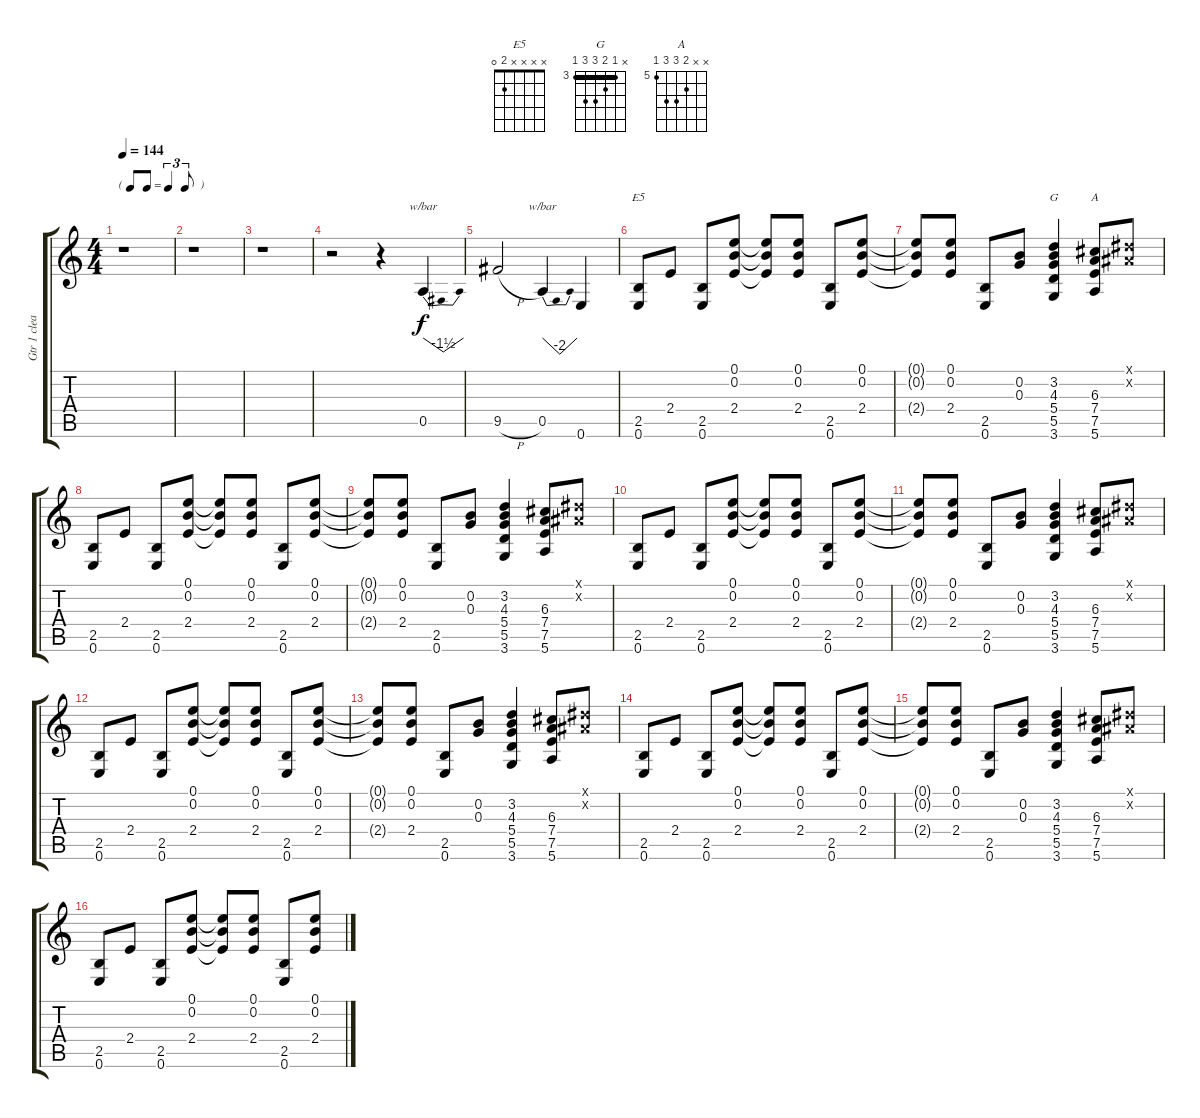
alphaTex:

\track ("Gtr 1 clean" "Gtr 1 clea") {instrument electricguitarclean}
\staff {score tabs}
\tuning (E4 B3 G3 D3 A2 E2) {hide}
\chord ("E5" x x x x 2 0)
\chord ("G" x 3 4 5 5 3) {firstfret 3 barre 3}
\chord ("A" x x 6 7 7 5) {firstfret 5}
\ts (4 4)
\tf triplet8th
\tempo 144
\clef g2
\ks c
r.1{dy f} |
r.1 |
r.1 |
r.2 r.4 0.5.4{tbe (dip default 0 0 30 -6 60 0)} |
9.5{h}.2 0.5.4{tbe (dip default 0 0 30 -8 60 0)} 0.6.4 |
(2.5 0.6).8{ch "E5"} 2.4.8 (2.5 0.6).8 (0.1 0.2 2.4).8 (0.1{t} 0.2{t} 2.4{t}).8 (0.1 0.2 2.4).8 (2.5 0.6).8 (0.1 0.2 2.4).8 |
(0.1{t} 0.2{t} 2.4{t}).8 (0.1 0.2 2.4).8 (2.5 0.6).8 (0.2 0.3).8 (3.2 4.3 5.4 5.5 3.6).4{ch "G"} (6.3 7.4 7.5 5.6).8{ch "A"} (-1.1{x} -1.2{x}).8 |
(2.5 0.6).8 2.4.8 (2.5 0.6).8 (0.1 0.2 2.4).8 (0.1{t} 0.2{t} 2.4{t}).8 (0.1 0.2 2.4).8 (2.5 0.6).8 (0.1 0.2 2.4).8 |
(0.1{t} 0.2{t} 2.4{t}).8 (0.1 0.2 2.4).8 (2.5 0.6).8 (0.2 0.3).8 (3.2 4.3 5.4 5.5 3.6).4 (6.3 7.4 7.5 5.6).8 (-1.1{x} -1.2{x}).8 |
(2.5 0.6).8 2.4.8 (2.5 0.6).8 (0.1 0.2 2.4).8 (0.1{t} 0.2{t} 2.4{t}).8 (0.1 0.2 2.4).8 (2.5 0.6).8 (0.1 0.2 2.4).8 |
(0.1{t} 0.2{t} 2.4{t}).8 (0.1 0.2 2.4).8 (2.5 0.6).8 (0.2 0.3).8 (3.2 4.3 5.4 5.5 3.6).4 (6.3 7.4 7.5 5.6).8 (-1.1{x} -1.2{x}).8 |
(2.5 0.6).8 2.4.8 (2.5 0.6).8 (0.1 0.2 2.4).8 (0.1{t} 0.2{t} 2.4{t}).8 (0.1 0.2 2.4).8 (2.5 0.6).8 (0.1 0.2 2.4).8 |
(0.1{t} 0.2{t} 2.4{t}).8 (0.1 0.2 2.4).8 (2.5 0.6).8 (0.2 0.3).8 (3.2 4.3 5.4 5.5 3.6).4 (6.3 7.4 7.5 5.6).8 (-1.1{x} -1.2{x}).8 |
(2.5 0.6).8 2.4.8 (2.5 0.6).8 (0.1 0.2 2.4).8 (0.1{t} 0.2{t} 2.4{t}).8 (0.1 0.2 2.4).8 (2.5 0.6).8 (0.1 0.2 2.4).8 |
(0.1{t} 0.2{t} 2.4{t}).8 (0.1 0.2 2.4).8 (2.5 0.6).8 (0.2 0.3).8 (3.2 4.3 5.4 5.5 3.6).4 (6.3 7.4 7.5 5.6).8 (-1.1{x} -1.2{x}).8 |
(2.5 0.6).8 2.4.8 (2.5 0.6).8 (0.1 0.2 2.4).8 (0.1{t} 0.2{t} 2.4{t}).8 (0.1 0.2 2.4).8 (2.5 0.6).8 (0.1 0.2 2.4).8
